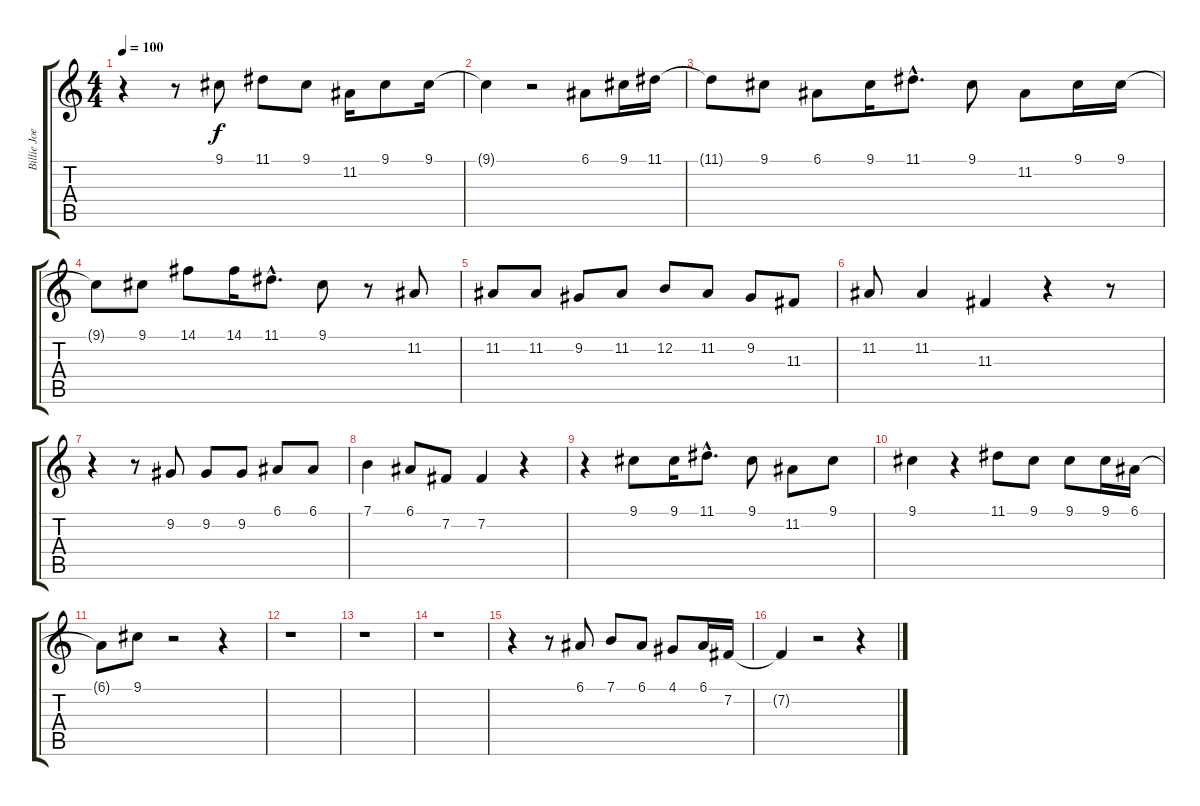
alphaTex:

\track ("Billie Joe Vocals Left" "Billie Joe") {instrument oboe}
\staff {score tabs}
\tuning (E4 B3 G3 D3 A2 E2) {hide}
\ts (4 4)
\tempo 100
\clef g2
\ks c
r.4{dy f} r.8 9.1.8 11.1.8 9.1.8 11.2.16 9.1.8 9.1.16 |
9.1{t}.4 r.2 6.1.8 9.1.16 11.1.16 |
11.1{t}.8 9.1.8 6.1.8 9.1.16 11.1{hac}.8{d} 9.1.8 11.2.8 9.1.16 9.1.16 |
9.1{t}.8 9.1.8 14.1.8 14.1.16 11.1{hac}.8{d} 9.1.8 r.8 11.2.8 |
11.2.8 11.2.8 9.2.8 11.2.8 12.2.8 11.2.8 9.2.8 11.3.8 |
11.2.8 11.2.4 11.3.4 r.4 r.8 |
r.4 r.8 9.2.8 9.2.8 9.2.8 6.1.8 6.1.8 |
7.1.4 6.1.8 7.2.8 7.2.4 r.4 |
r.4 9.1.8 9.1.16 11.1{hac}.8{d} 9.1.8 11.2.8 9.1.8 |
9.1.4 r.4 11.1.8 9.1.8 9.1.8 9.1.16 6.1.16 |
6.1{t}.8 9.1.8 r.2 r.4 |
r.1 |
r.1 |
r.1 |
r.4 r.8 6.1.8 7.1.8 6.1.8 4.1.8 6.1.16 7.2.16 |
7.2{t}.4 r.2 r.4
